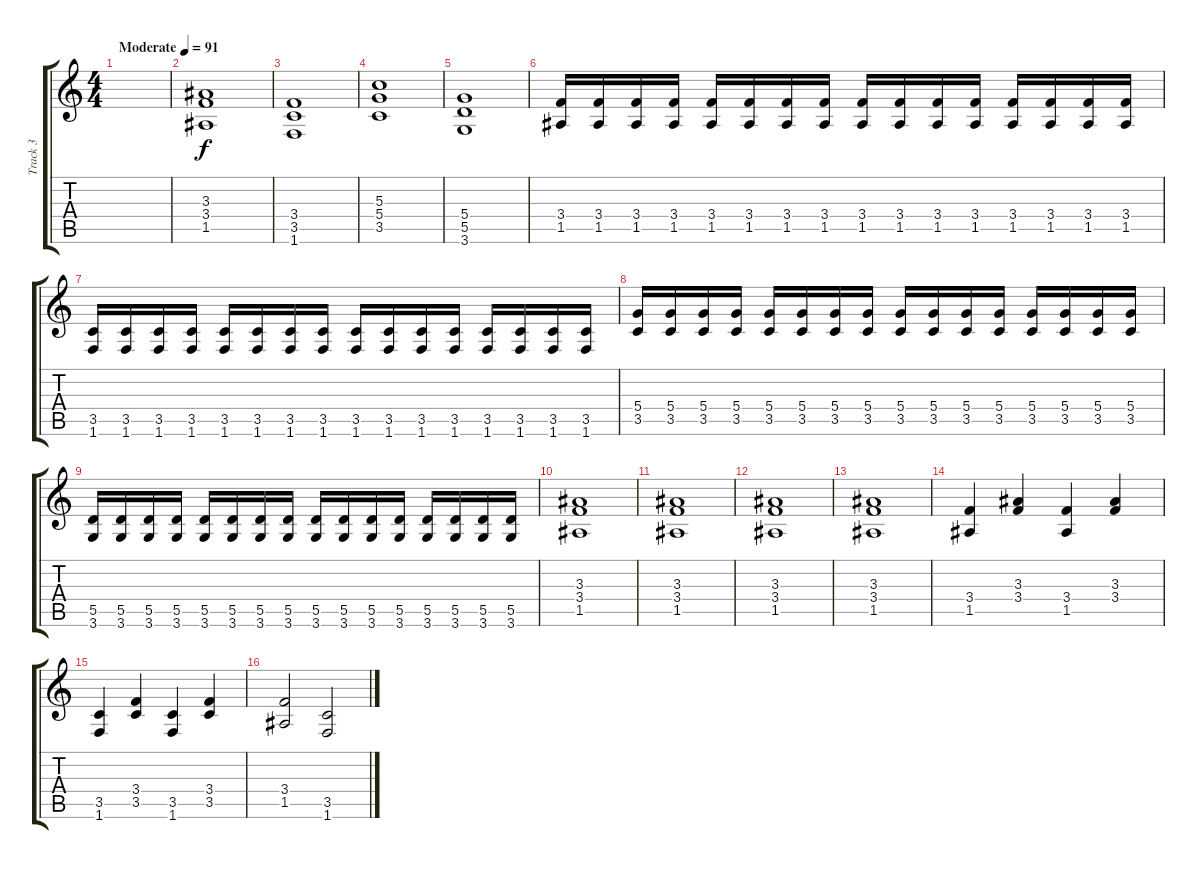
\track ("Track 3" "Track 3") {instrument overdrivenguitar}
\staff {score tabs}
\tuning (E4 B3 G3 D3 A2 E2) {hide}
\ts (4 4)
\tempo (91 "Moderate")
\clef g2
\ks c
|
(3.3 3.4 1.5).1 |
(3.4 3.5 1.6).1 |
(5.3 5.4 3.5).1 |
(5.4 5.5 3.6).1 |
(3.4 1.5).16 (3.4 1.5).16 (3.4 1.5).16 (3.4 1.5).16 (3.4 1.5).16 (3.4 1.5).16 (3.4 1.5).16 (3.4 1.5).16 (3.4 1.5).16 (3.4 1.5).16 (3.4 1.5).16 (3.4 1.5).16 (3.4 1.5).16 (3.4 1.5).16 (3.4 1.5).16 (3.4 1.5).16 |
(3.5 1.6).16 (3.5 1.6).16 (3.5 1.6).16 (3.5 1.6).16 (3.5 1.6).16 (3.5 1.6).16 (3.5 1.6).16 (3.5 1.6).16 (3.5 1.6).16 (3.5 1.6).16 (3.5 1.6).16 (3.5 1.6).16 (3.5 1.6).16 (3.5 1.6).16 (3.5 1.6).16 (3.5 1.6).16 |
(5.4 3.5).16 (5.4 3.5).16 (5.4 3.5).16 (5.4 3.5).16 (5.4 3.5).16 (5.4 3.5).16 (5.4 3.5).16 (5.4 3.5).16 (5.4 3.5).16 (5.4 3.5).16 (5.4 3.5).16 (5.4 3.5).16 (5.4 3.5).16 (5.4 3.5).16 (5.4 3.5).16 (5.4 3.5).16 |
(5.5 3.6).16 (5.5 3.6).16 (5.5 3.6).16 (5.5 3.6).16 (5.5 3.6).16 (5.5 3.6).16 (5.5 3.6).16 (5.5 3.6).16 (5.5 3.6).16 (5.5 3.6).16 (5.5 3.6).16 (5.5 3.6).16 (5.5 3.6).16 (5.5 3.6).16 (5.5 3.6).16 (5.5 3.6).16 |
(3.3 3.4 1.5).1 |
(3.3 3.4 1.5).1 |
(3.3 3.4 1.5).1 |
(3.3 3.4 1.5).1 |
(3.4 1.5).4{instrument acousticguitarnylon} (3.3 3.4).4 (3.4 1.5).4 (3.3 3.4).4 |
(3.5 1.6).4 (3.4 3.5).4 (3.5 1.6).4 (3.4 3.5).4 |
(3.4 1.5).2 (3.5 1.6).2
